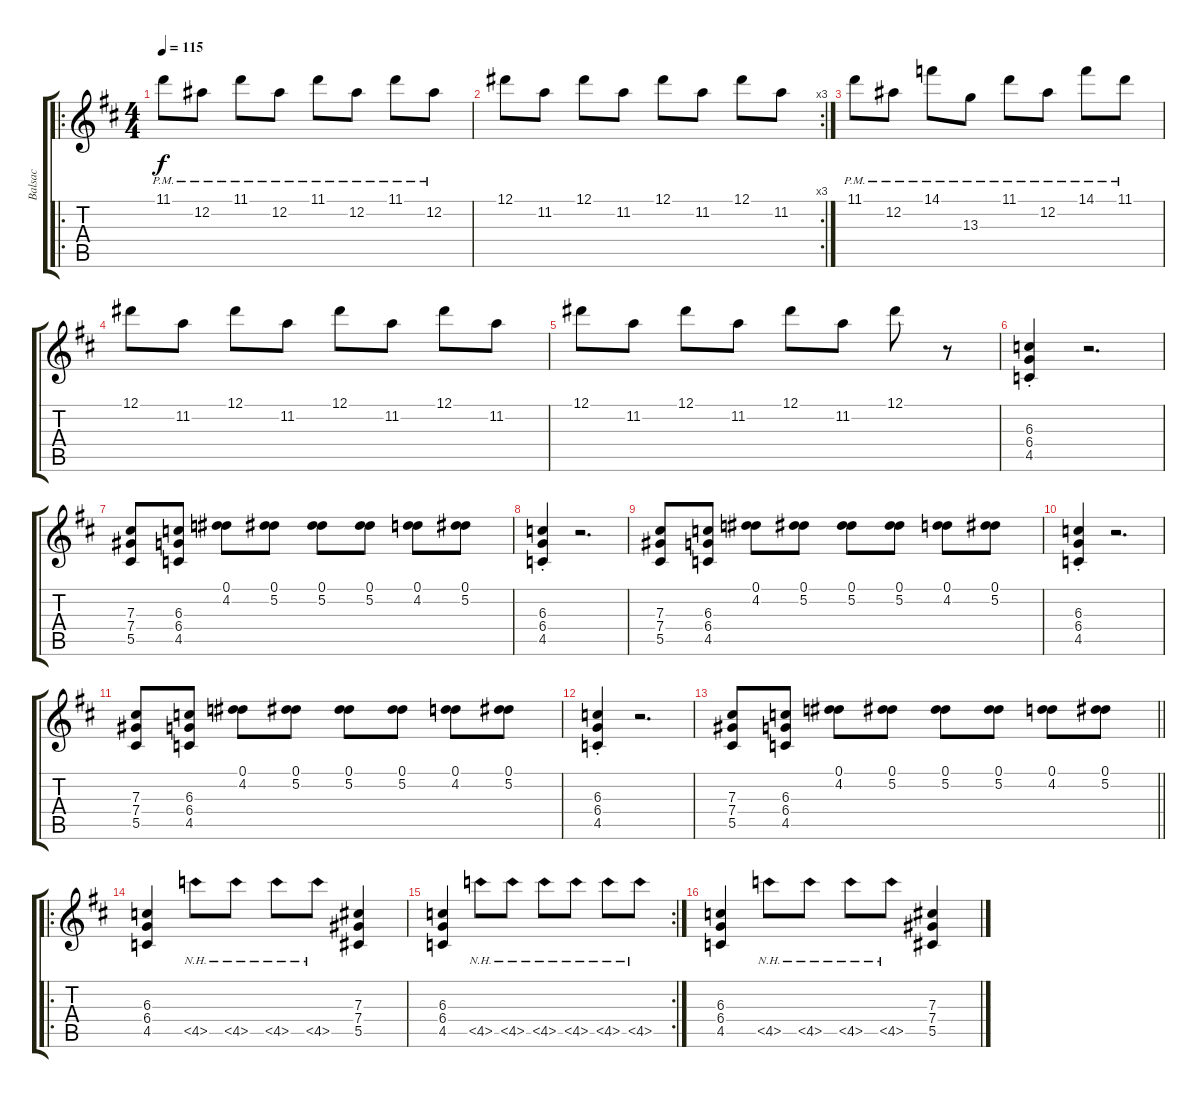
\track ("Balsac" "Balsac") {instrument distortionguitar}
\staff {score tabs}
\tuning (Eb4 Bb3 Gb3 Db3 Ab2 Eb2) {hide}
\ro
\ts (4 4)
\tempo 115
\clef g2
\ks d
11.1{pm}.8{dy f instrument distortionguitar} 12.2{pm}.8 11.1{pm}.8 12.2{pm}.8 11.1{pm}.8 12.2{pm}.8 11.1{pm}.8 12.2{pm}.8 |
\rc 3
12.1.8 11.2.8 12.1.8 11.2.8 12.1.8 11.2.8 12.1.8 11.2.8 |
11.1{pm}.8 12.2{pm}.8 14.1{pm}.8 13.3{pm}.8 11.1{pm}.8 12.2{pm}.8 14.1{pm}.8 11.1{pm}.8 |
12.1.8 11.2.8 12.1.8 11.2.8 12.1.8 11.2.8 12.1.8 11.2.8 |
12.1.8 11.2.8 12.1.8 11.2.8 12.1.8 11.2.8 12.1.8 r.8 |
(6.3{st} 6.4{st} 4.5{st}).4 r.2{d} |
(7.3 7.4 5.5).8 (6.3 6.4 4.5).8 (0.1 4.2).8 (0.1 5.2).8 (0.1 5.2).8 (0.1 5.2).8 (0.1 4.2).8 (0.1 5.2).8 |
(6.3{st} 6.4{st} 4.5{st}).4 r.2{d} |
(7.3 7.4 5.5).8 (6.3 6.4 4.5).8 (0.1 4.2).8 (0.1 5.2).8 (0.1 5.2).8 (0.1 5.2).8 (0.1 4.2).8 (0.1 5.2).8 |
(6.3{st} 6.4{st} 4.5{st}).4 r.2{d} |
(7.3 7.4 5.5).8 (6.3 6.4 4.5).8 (0.1 4.2).8 (0.1 5.2).8 (0.1 5.2).8 (0.1 5.2).8 (0.1 4.2).8 (0.1 5.2).8 |
(6.3{st} 6.4{st} 4.5{st}).4 r.2{d} |
\barLineRight lightlight
(7.3 7.4 5.5).8 (6.3 6.4 4.5).8 (0.1 4.2).8 (0.1 5.2).8 (0.1 5.2).8 (0.1 5.2).8 (0.1 4.2).8 (0.1 5.2).8 |
\ro
(6.3 6.4 4.5).4 4.5{nh}.8 4.5{nh}.8 4.5{nh}.8 4.5{nh}.8 (7.3 7.4 5.5).4 |
\rc 2
(6.3 6.4 4.5).4 4.5{nh}.8 4.5{nh}.8 4.5{nh}.8 4.5{nh}.8 4.5{nh}.8 4.5{nh}.8 |
(6.3 6.4 4.5).4 4.5{nh}.8 4.5{nh}.8 4.5{nh}.8 4.5{nh}.8 (7.3 7.4 5.5).4
